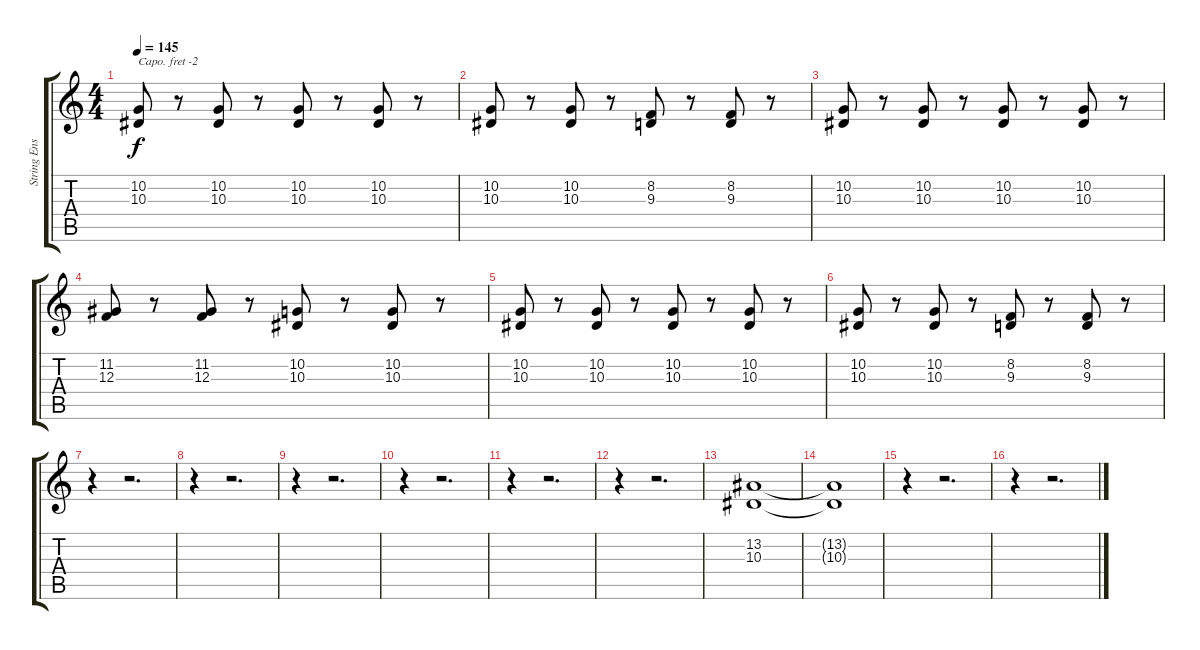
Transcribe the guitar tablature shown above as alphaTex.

\track ("String Ensemble" "String Ens") {instrument stringensemble1}
\staff {score tabs}
\capo -2
\tuning (E4 B3 G3 D3 A2 D2) {hide}
\ts (4 4)
\tempo 145
\clef g2
\ks c
(10.2 10.3).8{dy f} r.8 (10.2 10.3).8 r.8 (10.2 10.3).8 r.8 (10.2 10.3).8 r.8 |
(10.2 10.3).8 r.8 (10.2 10.3).8 r.8 (8.2 9.3).8 r.8 (8.2 9.3).8 r.8 |
(10.2 10.3).8 r.8 (10.2 10.3).8 r.8 (10.2 10.3).8 r.8 (10.2 10.3).8 r.8 |
(11.2 12.3).8 r.8 (11.2 12.3).8 r.8 (10.2 10.3).8 r.8 (10.2 10.3).8 r.8 |
(10.2 10.3).8 r.8 (10.2 10.3).8 r.8 (10.2 10.3).8 r.8 (10.2 10.3).8 r.8 |
(10.2 10.3).8 r.8 (10.2 10.3).8 r.8 (8.2 9.3).8 r.8 (8.2 9.3).8 r.8 |
r.4 r.2{d} |
r.4 r.2{d} |
r.4 r.2{d} |
r.4 r.2{d} |
r.4 r.2{d} |
r.4 r.2{d} |
(13.2 10.3).1 |
(13.2{t} 10.3{t}).1 |
r.4 r.2{d} |
r.4 r.2{d}
